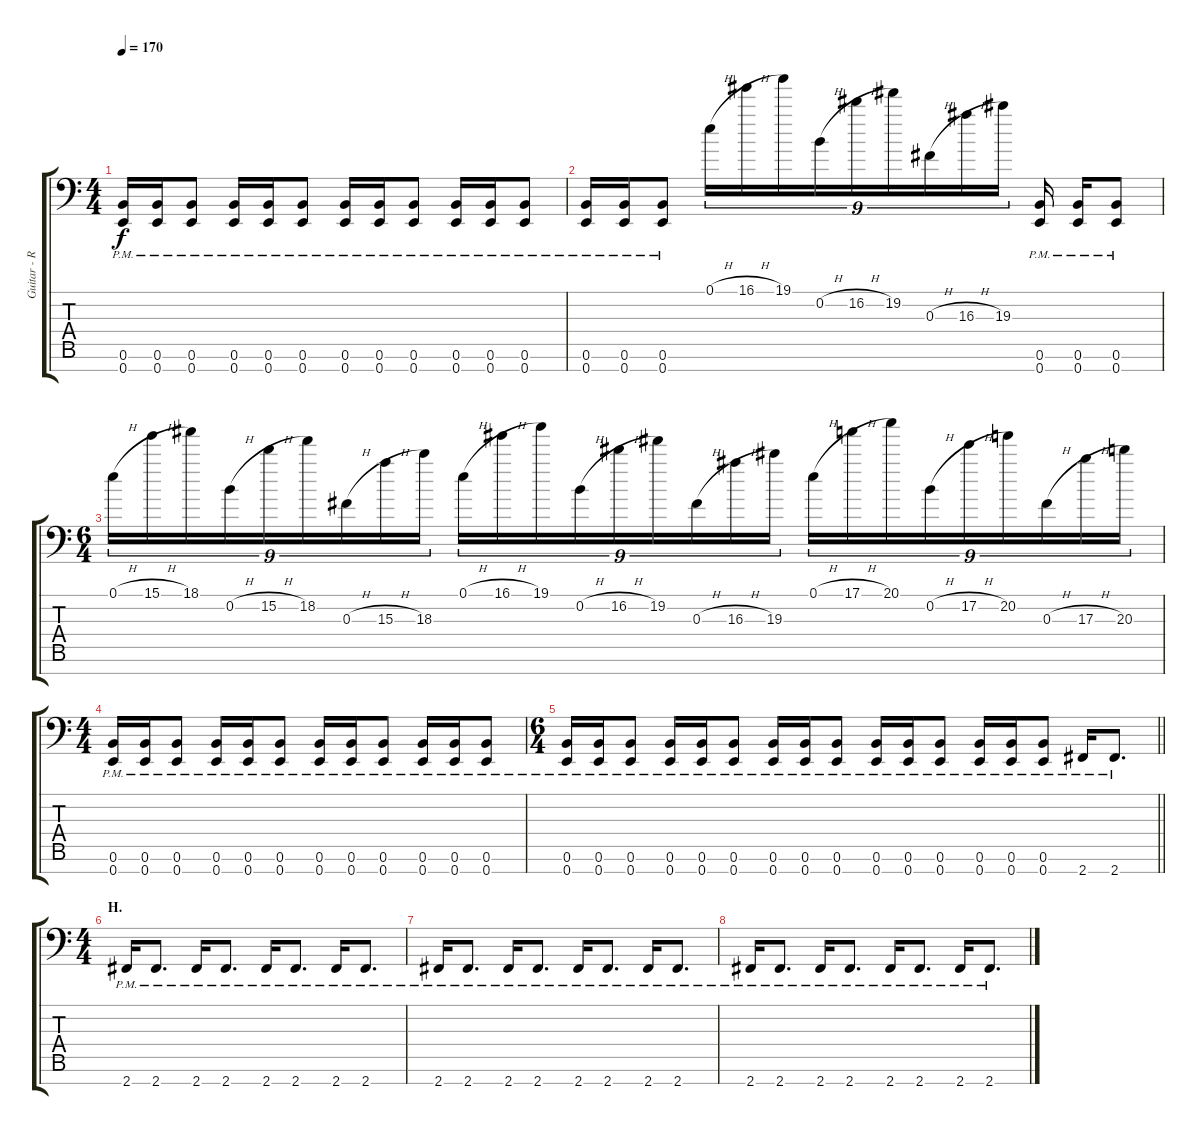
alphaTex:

\track ("Guitar - Right" "Guitar - R") {instrument distortionguitar}
\staff {score tabs}
\tuning (E4 B3 Gb3 B2 E2 B1 E1) {hide}
\ts (4 4)
\tempo 170
\clef f4
\ks c
(0.6{pm} 0.7{pm}).16{dy f} (0.6{pm} 0.7{pm}).16 (0.6{pm} 0.7{pm}).8 (0.6{pm} 0.7{pm}).16 (0.6{pm} 0.7{pm}).16 (0.6{pm} 0.7{pm}).8 (0.6{pm} 0.7{pm}).16 (0.6{pm} 0.7{pm}).16 (0.6{pm} 0.7{pm}).8 (0.6{pm} 0.7{pm}).16 (0.6{pm} 0.7{pm}).16 (0.6{pm} 0.7{pm}).8 |
(0.6{pm} 0.7{pm}).16 (0.6{pm} 0.7{pm}).16 (0.6{pm} 0.7{pm}).8 0.1{h}.16{tu (9 8)} 16.1{h}.16{tu (9 8) beam merge} 19.1.16{tu (9 8)} 0.2{h}.16{tu (9 8)} 16.2{h}.16{tu (9 8)} 19.2.16{tu (9 8)} 0.3{h}.16{tu (9 8) beam merge} 16.3{h}.16{tu (9 8) beam merge} 19.3.16{tu (9 8)} (0.6{pm} 0.7{pm}).16 (0.6{pm} 0.7{pm}).16 (0.6{pm} 0.7{pm}).8 |
\ts (6 4)
0.1{h}.16{tu (9 8)} 15.1{h}.16{tu (9 8) beam merge} 18.1.16{tu (9 8)} 0.2{h}.16{tu (9 8)} 15.2{h}.16{tu (9 8)} 18.2.16{tu (9 8)} 0.3{h}.16{tu (9 8) beam merge} 15.3{h}.16{tu (9 8) beam merge} 18.3.16{tu (9 8) beam splitsecondary} 0.1{h}.16{tu (9 8)} 16.1{h}.16{tu (9 8) beam merge} 19.1.16{tu (9 8)} 0.2{h}.16{tu (9 8)} 16.2{h}.16{tu (9 8)} 19.2.16{tu (9 8)} 0.3{h}.16{tu (9 8) beam merge} 16.3{h}.16{tu (9 8) beam merge} 19.3.16{tu (9 8) beam splitsecondary} 0.1{h}.16{tu (9 8)} 17.1{h}.16{tu (9 8) beam merge} 20.1.16{tu (9 8)} 0.2{h}.16{tu (9 8)} 17.2{h}.16{tu (9 8)} 20.2.16{tu (9 8)} 0.3{h}.16{tu (9 8) beam merge} 17.3{h}.16{tu (9 8) beam merge} 20.3.16{tu (9 8)} |
\ts (4 4)
(0.6{pm} 0.7{pm}).16 (0.6{pm} 0.7{pm}).16 (0.6{pm} 0.7{pm}).8 (0.6{pm} 0.7{pm}).16 (0.6{pm} 0.7{pm}).16 (0.6{pm} 0.7{pm}).8 (0.6{pm} 0.7{pm}).16 (0.6{pm} 0.7{pm}).16 (0.6{pm} 0.7{pm}).8 (0.6{pm} 0.7{pm}).16 (0.6{pm} 0.7{pm}).16 (0.6{pm} 0.7{pm}).8 |
\ts (6 4)
\barLineRight lightlight
(0.6{pm} 0.7{pm}).16 (0.6{pm} 0.7{pm}).16 (0.6{pm} 0.7{pm}).8 (0.6{pm} 0.7{pm}).16 (0.6{pm} 0.7{pm}).16 (0.6{pm} 0.7{pm}).8 (0.6{pm} 0.7{pm}).16 (0.6{pm} 0.7{pm}).16 (0.6{pm} 0.7{pm}).8 (0.6{pm} 0.7{pm}).16 (0.6{pm} 0.7{pm}).16 (0.6{pm} 0.7{pm}).8 (0.6{pm} 0.7{pm}).16 (0.6{pm} 0.7{pm}).16 (0.6{pm} 0.7{pm}).8 2.7{pm}.16 2.7{pm}.8{d} |
\ts (4 4)
\section ("" "H.")
2.7{pm}.16 2.7{pm}.8{d} 2.7{pm}.16 2.7{pm}.8{d} 2.7{pm}.16 2.7{pm}.8{d} 2.7{pm}.16 2.7{pm}.8{d} |
2.7{pm}.16 2.7{pm}.8{d} 2.7{pm}.16 2.7{pm}.8{d} 2.7{pm}.16 2.7{pm}.8{d} 2.7{pm}.16 2.7{pm}.8{d} |
2.7{pm}.16 2.7{pm}.8{d} 2.7{pm}.16 2.7{pm}.8{d} 2.7{pm}.16 2.7{pm}.8{d} 2.7{pm}.16 2.7{pm}.8{d}
